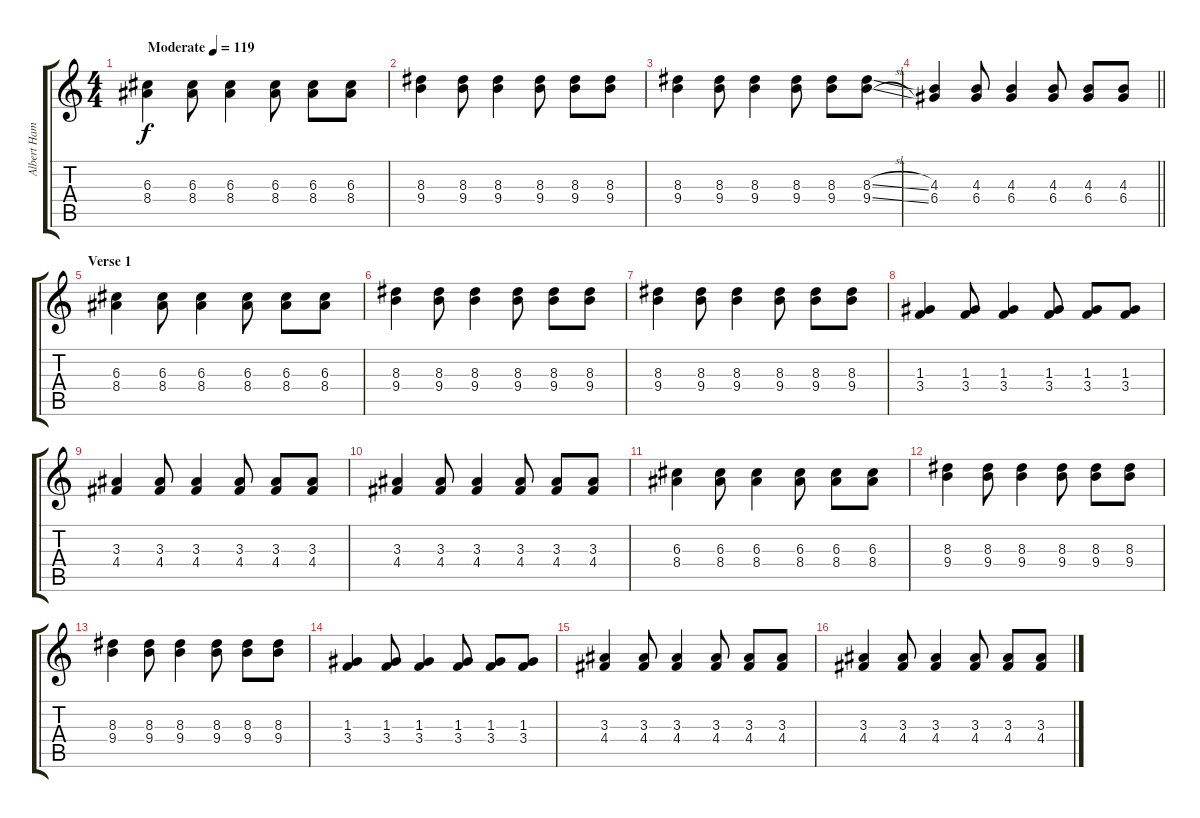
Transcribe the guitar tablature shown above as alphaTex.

\track ("Albert Hammond Jr." "Albert Ham") {instrument electricguitarclean}
\staff {score tabs}
\tuning (E4 B3 G3 D3 A2 E2) {hide}
\ts (4 4)
\tempo (119 "Moderate")
\clef g2
\ks c
(6.3 8.4).4{dy f instrument electricguitarclean} (6.3 8.4).8 (6.3 8.4).4 (6.3 8.4).8 (6.3 8.4).8 (6.3 8.4).8 |
(8.3 9.4).4 (8.3 9.4).8 (8.3 9.4).4 (8.3 9.4).8 (8.3 9.4).8 (8.3 9.4).8 |
(8.3 9.4).4 (8.3 9.4).8 (8.3 9.4).4 (8.3 9.4).8 (8.3 9.4).8 (8.3{sl} 9.4{sl}).8 |
\barLineRight lightlight
(4.3 6.4).4 (4.3 6.4).8 (4.3 6.4).4 (4.3 6.4).8 (4.3 6.4).8 (4.3 6.4).8 |
\section ("" "Verse 1")
(6.3 8.4).4 (6.3 8.4).8 (6.3 8.4).4 (6.3 8.4).8 (6.3 8.4).8 (6.3 8.4).8 |
(8.3 9.4).4 (8.3 9.4).8 (8.3 9.4).4 (8.3 9.4).8 (8.3 9.4).8 (8.3 9.4).8 |
(8.3 9.4).4 (8.3 9.4).8 (8.3 9.4).4 (8.3 9.4).8 (8.3 9.4).8 (8.3 9.4).8 |
(1.3 3.4).4 (1.3 3.4).8 (1.3 3.4).4 (1.3 3.4).8 (1.3 3.4).8 (1.3 3.4).8 |
(3.3 4.4).4 (3.3 4.4).8 (3.3 4.4).4 (3.3 4.4).8 (3.3 4.4).8 (3.3 4.4).8 |
(3.3 4.4).4 (3.3 4.4).8 (3.3 4.4).4 (3.3 4.4).8 (3.3 4.4).8 (3.3 4.4).8 |
(6.3 8.4).4 (6.3 8.4).8 (6.3 8.4).4 (6.3 8.4).8 (6.3 8.4).8 (6.3 8.4).8 |
(8.3 9.4).4 (8.3 9.4).8 (8.3 9.4).4 (8.3 9.4).8 (8.3 9.4).8 (8.3 9.4).8 |
(8.3 9.4).4 (8.3 9.4).8 (8.3 9.4).4 (8.3 9.4).8 (8.3 9.4).8 (8.3 9.4).8 |
(1.3 3.4).4 (1.3 3.4).8 (1.3 3.4).4 (1.3 3.4).8 (1.3 3.4).8 (1.3 3.4).8 |
(3.3 4.4).4 (3.3 4.4).8 (3.3 4.4).4 (3.3 4.4).8 (3.3 4.4).8 (3.3 4.4).8 |
(3.3 4.4).4 (3.3 4.4).8 (3.3 4.4).4 (3.3 4.4).8 (3.3 4.4).8 (3.3 4.4).8
